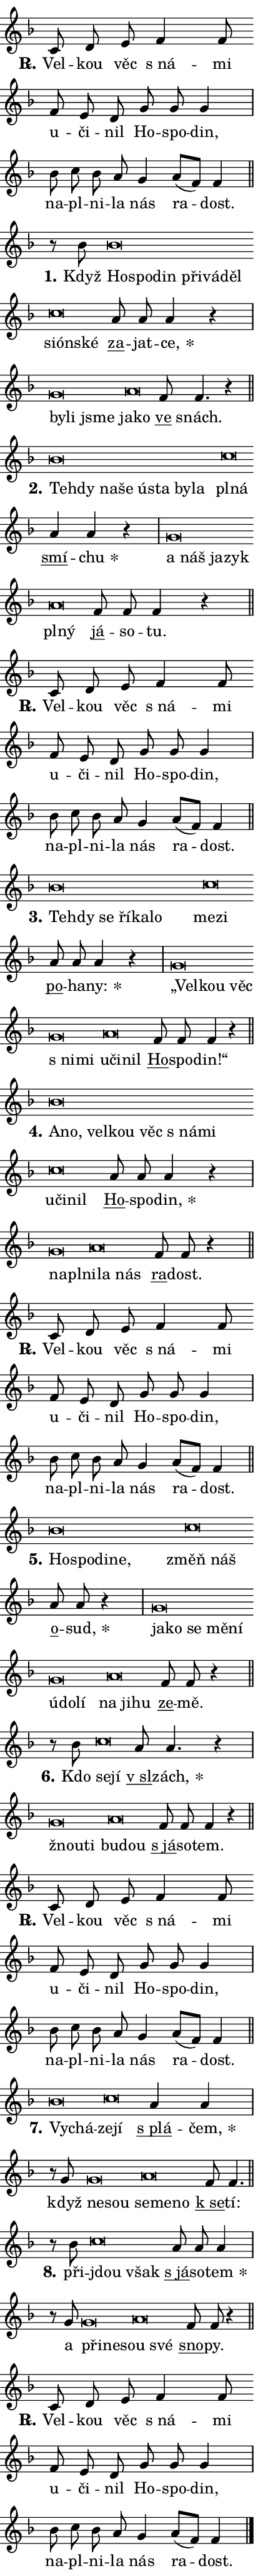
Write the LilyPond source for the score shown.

\version "2.24.0"
\header { tagline = "" }
\paper {
  indent = 0\cm
  top-margin = 0\cm
  right-margin = 0.13\cm % to fit lyric hyphens
  bottom-margin = 0\cm
  left-margin = 0\cm
  paper-width = 7\cm
  page-breaking = #ly:one-page-breaking
  system-system-spacing.basic-distance = #11
  score-system-spacing.basic-distance = #11
  ragged-last = ##f
}


%% Author: Thomas Morley
%% https://lists.gnu.org/archive/html/lilypond-user/2020-05/msg00002.html
#(define (line-position grob)
"Returns position of @var[grob} in current system:
   @code{'start}, if at first time-step
   @code{'end}, if at last time-step
   @code{'middle} otherwise
"
  (let* ((col (ly:item-get-column grob))
         (ln (ly:grob-object col 'left-neighbor))
         (rn (ly:grob-object col 'right-neighbor))
         (col-to-check-left (if (ly:grob? ln) ln col))
         (col-to-check-right (if (ly:grob? rn) rn col))
         (break-dir-left
           (and
             (ly:grob-property col-to-check-left 'non-musical #f)
             (ly:item-break-dir col-to-check-left)))
         (break-dir-right
           (and
             (ly:grob-property col-to-check-right 'non-musical #f)
             (ly:item-break-dir col-to-check-right))))
        (cond ((eqv? 1 break-dir-left) 'start)
              ((eqv? -1 break-dir-right) 'end)
              (else 'middle))))

#(define (tranparent-at-line-position vctor)
  (lambda (grob)
  "Relying on @code{line-position} select the relevant enry from @var{vctor}.
Used to determine transparency,"
    (case (line-position grob)
      ((end) (not (vector-ref vctor 0)))
      ((middle) (not (vector-ref vctor 1)))
      ((start) (not (vector-ref vctor 2))))))

noteHeadBreakVisibility =
#(define-music-function (break-visibility)(vector?)
"Makes @code{NoteHead}s transparent relying on @var{break-visibility}"
#{
  \override NoteHead.transparent =
    #(tranparent-at-line-position break-visibility)
#})

#(define delete-ledgers-for-transparent-note-heads
  (lambda (grob)
    "Reads whether a @code{NoteHead} is transparent.
If so this @code{NoteHead} is removed from @code{'note-heads} from
@var{grob}, which is supposed to be @code{LedgerLineSpanner}.
As a result ledgers are not printed for this @code{NoteHead}"
    (let* ((nhds-array (ly:grob-object grob 'note-heads))
           (nhds-list
             (if (ly:grob-array? nhds-array)
                 (ly:grob-array->list nhds-array)
                 '()))
           ;; Relies on the transparent-property being done before
           ;; Staff.LedgerLineSpanner.after-line-breaking is executed.
           ;; This is fragile ...
           (to-keep
             (remove
               (lambda (nhd)
                 (ly:grob-property nhd 'transparent #f))
               nhds-list)))
      ;; TODO find a better method to iterate over grob-arrays, similiar
      ;; to filter/remove etc for lists
      ;; For now rebuilt from scratch
      (set! (ly:grob-object grob 'note-heads)  '())
      (for-each
        (lambda (nhd)
          (ly:pointer-group-interface::add-grob grob 'note-heads nhd))
        to-keep))))

squashNotes = {
  \override NoteHead.X-extent = #'(-0.2 . 0.2)
  \override NoteHead.Y-extent = #'(-0.75 . 0)
  \override NoteHead.stencil =
    #(lambda (grob)
       (let ((pos (ly:grob-property grob 'staff-position)))
         (begin
           (if (< pos -7) (display "ERROR: Lower brevis then expected\n") (display ""))
           (if (<= pos -6) ly:text-interface::print ly:note-head::print))))
}
unSquashNotes = {
  \revert NoteHead.X-extent
  \revert NoteHead.Y-extent
  \revert NoteHead.stencil
}

hideNotes = \noteHeadBreakVisibility #begin-of-line-visible
unHideNotes = \noteHeadBreakVisibility #all-visible

% work-around for resetting accidentals
% https://lilypond.org/doc/v2.23/Documentation/notation/displaying-rhythms#unmetered-music
cadenzaMeasure = {
  \cadenzaOff
  \partial 1024 s1024
  \cadenzaOn
}

#(define-markup-command (accent layout props text) (markup?)
  "Underline accented syllable"
  (interpret-markup layout props
    #{\markup \override #'(offset . 4.3) \underline { #text }#}))

responsum = \markup \concat {
  "R" \hspace #-1.05 \path #0.1 #'((moveto 0 0.07) (lineto 0.9 0.8)) \hspace #0.05 "."
}

spaceSize = #0.6828661417322834 % exact space size for TeX Gyre Schola

\layout {
  \context {
    \Staff
    \remove "Time_signature_engraver"
    \override LedgerLineSpanner.after-line-breaking = #delete-ledgers-for-transparent-note-heads
  }
  \context {
    \Lyrics {
      \override LyricSpace.minimum-distance = \spaceSize
      \override LyricText.font-name = #"TeX Gyre Schola"
      \override LyricText.font-size = 1
      \override StanzaNumber.font-name = #"TeX Gyre Schola Bold"
      \override StanzaNumber.font-size = 1
    }
  }
  \context {
    \Score 
    \override NoteHead.text =
      #(lambda (grob) 
        (let ((pos (ly:grob-property grob 'staff-position)))
          #{\markup {
            \combine
              \halign #-0.55 \raise #(if (= pos -6) 0 0.5) \override #'(thickness . 2) \draw-line #'(3.2 . 0)
              \musicglyph "noteheads.sM1"
          }#}))
  }
}

% magnetic-lyrics.ily
%
%   written by
%     Jean Abou Samra <jean@abou-samra.fr>
%     Werner Lemberg <wl@gnu.org>
%
%   adapted by
%     Jiri Hon <jiri.hon@gmail.com>
%
% Version 2022-Apr-15

% https://www.mail-archive.com/lilypond-user@gnu.org/msg149350.html

#(define (Left_hyphen_pointer_engraver context)
   "Collect syllable-hyphen-syllable occurrences in lyrics and store
them in properties.  This engraver only looks to the left.  For
example, if the lyrics input is @code{foo -- bar}, it does the
following.

@itemize @bullet
@item
Set the @code{text} property of the @code{LyricHyphen} grob between
@q{foo} and @q{bar} to @code{foo}.

@item
Set the @code{left-hyphen} property of the @code{LyricText} grob with
text @q{foo} to the @code{LyricHyphen} grob between @q{foo} and
@q{bar}.
@end itemize

Use this auxiliary engraver in combination with the
@code{lyric-@/text::@/apply-@/magnetic-@/offset!} hook."
   (let ((hyphen #f)
         (text #f))
     (make-engraver
      (acknowledgers
       ((lyric-syllable-interface engraver grob source-engraver)
        (set! text grob)))
      (end-acknowledgers
       ((lyric-hyphen-interface engraver grob source-engraver)
        ;(when (not (grob::has-interface grob 'lyric-space-interface))
          (set! hyphen grob)));)
      ((stop-translation-timestep engraver)
       (when (and text hyphen)
         (ly:grob-set-object! text 'left-hyphen hyphen))
       (set! text #f)
       (set! hyphen #f)))))

#(define (lyric-text::apply-magnetic-offset! grob)
   "If the space between two syllables is less than the value in
property @code{LyricText@/.details@/.squash-threshold}, move the right
syllable to the left so that it gets concatenated with the left
syllable.

Use this function as a hook for
@code{LyricText@/.after-@/line-@/breaking} if the
@code{Left_@/hyphen_@/pointer_@/engraver} is active."
   (let ((hyphen (ly:grob-object grob 'left-hyphen #f)))
     (when hyphen
       (let ((left-text (ly:spanner-bound hyphen LEFT)))
         (when (grob::has-interface left-text 'lyric-syllable-interface)
           (let* ((common (ly:grob-common-refpoint grob left-text X))
                  (this-x-ext (ly:grob-extent grob common X))
                  (left-x-ext
                   (begin
                     ;; Trigger magnetism for left-text.
                     (ly:grob-property left-text 'after-line-breaking)
                     (ly:grob-extent left-text common X)))
                  ;; `delta` is the gap width between two syllables.
                  (delta (- (interval-start this-x-ext)
                            (interval-end left-x-ext)))
                  (details (ly:grob-property grob 'details))
                  (threshold (assoc-get 'squash-threshold details 0.2)))
             (when (< delta threshold)
               (let* (;; We have to manipulate the input text so that
                      ;; ligatures crossing syllable boundaries are not
                      ;; disabled.  For languages based on the Latin
                      ;; script this is essentially a beautification.
                      ;; However, for non-Western scripts it can be a
                      ;; necessity.
                      (lt (ly:grob-property left-text 'text))
                      (rt (ly:grob-property grob 'text))
                      (is-space (grob::has-interface hyphen 'lyric-space-interface))
                      (space (if is-space " " ""))
                      (extra-delta (if is-space spaceSize 0))
                      ;; Append new syllable.
                      (ltrt-space (if (and (string? lt) (string? rt))
                                (string-append lt space rt)
                                (make-concat-markup (list lt space rt))))
                      ;; Right-align `ltrt` to the right side.
                      (ltrt-space-markup (grob-interpret-markup
                               grob
                               (make-translate-markup
                                (cons (interval-length this-x-ext) 0)
                                (make-right-align-markup ltrt-space)))))
                 (begin
                   ;; Don't print `left-text`.
                   (ly:grob-set-property! left-text 'stencil #f)
                   ;; Set text and stencil (which holds all collected
                   ;; syllables so far) and shift it to the left.
                   (ly:grob-set-property! grob 'text ltrt-space)
                   (ly:grob-set-property! grob 'stencil ltrt-space-markup)
                   (ly:grob-translate-axis! grob (- (- delta extra-delta)) X))))))))))


#(define (lyric-hyphen::displace-bounds-first grob)
   ;; Make very sure this callback isn't triggered too early.
   (let ((left (ly:spanner-bound grob LEFT))
         (right (ly:spanner-bound grob RIGHT)))
     (ly:grob-property left 'after-line-breaking)
     (ly:grob-property right 'after-line-breaking)
     (ly:lyric-hyphen::print grob)))

squashThreshold = #0.4

\layout {
  \context {
    \Lyrics
    \consists #Left_hyphen_pointer_engraver
    \override LyricText.after-line-breaking =
      #lyric-text::apply-magnetic-offset!
    \override LyricHyphen.stencil = #lyric-hyphen::displace-bounds-first
    \override LyricText.details.squash-threshold = \squashThreshold
    \override LyricHyphen.minimum-distance = 0
    \override LyricHyphen.minimum-length = \squashThreshold
  }
}

squashText = \override LyricText.details.squash-threshold = 9999
unSquashText = \override LyricText.details.squash-threshold = \squashThreshold

leftText = \override LyricText.self-alignment-X = #LEFT
unLeftText = \revert LyricText.self-alignment-X

starOffset = #(lambda (grob) 
                (let ((x_offset (ly:self-alignment-interface::aligned-on-x-parent grob)))
                  (if (= x_offset 0) 0 (+ x_offset 1.2))))

star = #(define-music-function (syllable)(string?)
"Append star separator at the end of a syllable"
#{
  \once \override LyricText.X-offset = #starOffset
  \lyricmode { \markup {
    #syllable
    \override #'((font-name . "TeX Gyre Schola Bold")) \hspace #0.2 \lower #0.65 \larger "*"
  } }
#})

starAccent = #(define-music-function (syllable)(string?)
"Append star separator at the end of a syllable and make accent"
#{
  \once \override LyricText.X-offset = #starOffset
  \lyricmode { \markup {
    \accent #syllable
    \override #'((font-name . "TeX Gyre Schola Bold")) \hspace #0.2 \lower #0.65 \larger "*"
  } }
#})

breath = #(define-music-function (syllable)(string?)
"Append breathing indicator at the end of a syllable"
#{
  \lyricmode { \markup { #syllable "+" } }
#})

optionalBreath = #(define-music-function (syllable)(string?)
"Append optional breathing indicator at the end of a syllable"
#{
  \lyricmode { \markup { #syllable "(+)" } }
#})


\score {
    <<
        \new Voice = "melody" { \cadenzaOn \key f \major \relative { c'8 d e f4 f8 \bar "" f e d \bar "" g g g4 \cadenzaMeasure \bar "|" bes8 c bes a g4 \bar "" a8[( f)] f4 \cadenzaMeasure \bar "||" \break } }
        \new Lyrics \lyricsto "melody" { \lyricmode { \set stanza = \responsum
Vel -- kou věc "s ná" -- mi u -- či -- nil Ho -- spo -- din, na -- pl -- ni -- la nás ra -- dost. } }
    >>
    \layout {}
}

\score {
    <<
        \new Voice = "melody" { \cadenzaOn \key f \major \relative { r8 bes' \squashNotes bes\breve*1/16 \hideNotes \breve*1/16 \bar "" \breve*1/16 \bar "" \breve*1/16 \bar "" \breve*1/16 \breve*1/16 \bar "" \unHideNotes \unSquashNotes \squashNotes c\breve*1/16 \hideNotes \breve*1/16 \breve*1/16 \bar "" \unHideNotes \unSquashNotes \bar "" a8 a a4 r \cadenzaMeasure \bar "|" \squashNotes g\breve*1/16 \hideNotes \breve*1/16 \breve*1/16 \bar "" \unHideNotes \unSquashNotes \squashNotes a\breve*1/16 \hideNotes \breve*1/16 \bar "" \unHideNotes \unSquashNotes \bar "" f8 f4. r4 \cadenzaMeasure \bar "||" \break } }
        \new Lyrics \lyricsto "melody" { \lyricmode { \set stanza = "1."
Když \leftText Ho -- \squashText spo -- din při -- vá -- děl \leftText \unLeftText \unSquashText si -- \squashText ón -- ské \unLeftText \unSquashText \markup \accent za -- jat -- \star ce, \leftText by -- \squashText li jsme \leftText \unLeftText \unSquashText ja -- \squashText ko \unLeftText \unSquashText \markup \accent ve snách. } }
    >>
    \layout {}
}

\score {
    <<
        \new Voice = "melody" { \cadenzaOn \key f \major \relative { \squashNotes bes'\breve*1/16 \hideNotes \breve*1/16 \bar "" \breve*1/16 \bar "" \breve*1/16 \bar "" \breve*1/16 \bar "" \breve*1/16 \bar "" \breve*1/16 \breve*1/16 \bar "" \unHideNotes \unSquashNotes \squashNotes c\breve*1/16 \hideNotes \breve*1/16 \bar "" \unHideNotes \unSquashNotes \bar "" \bar "" a4 a r \cadenzaMeasure \bar "|" \squashNotes g\breve*1/16 \hideNotes \breve*1/16 \bar "" \breve*1/16 \breve*1/16 \bar "" \unHideNotes \unSquashNotes \squashNotes a\breve*1/16 \hideNotes \breve*1/16 \bar "" \unHideNotes \unSquashNotes \bar "" f8 f f4 r \cadenzaMeasure \bar "||" \break } }
        \new Lyrics \lyricsto "melody" { \lyricmode { \set stanza = "2."
\leftText Teh -- \squashText dy na -- še ú -- sta by -- la \leftText \unLeftText \unSquashText pl -- \squashText ná \unLeftText \unSquashText \markup \accent smí -- \star chu \leftText a \squashText náš ja -- zyk \leftText \unLeftText \unSquashText pl -- \squashText ný \unLeftText \unSquashText \markup \accent já -- so -- tu. } }
    >>
    \layout {}
}

\score {
    <<
        \new Voice = "melody" { \cadenzaOn \key f \major \relative { c'8 d e f4 f8 \bar "" f e d \bar "" g g g4 \cadenzaMeasure \bar "|" bes8 c bes a g4 \bar "" a8[( f)] f4 \cadenzaMeasure \bar "||" \break } }
        \new Lyrics \lyricsto "melody" { \lyricmode { \set stanza = \responsum
Vel -- kou věc "s ná" -- mi u -- či -- nil Ho -- spo -- din, na -- pl -- ni -- la nás ra -- dost. } }
    >>
    \layout {}
}

\score {
    <<
        \new Voice = "melody" { \cadenzaOn \key f \major \relative { \squashNotes bes'\breve*1/16 \hideNotes \breve*1/16 \bar "" \breve*1/16 \bar "" \breve*1/16 \bar "" \breve*1/16 \breve*1/16 \bar "" \unHideNotes \unSquashNotes \squashNotes c\breve*1/16 \hideNotes \breve*1/16 \bar "" \unHideNotes \unSquashNotes \bar "" a8 a a4 r \cadenzaMeasure \bar "|" \squashNotes g\breve*1/16 \hideNotes \breve*1/16 \bar "" \breve*1/16 \bar "" \breve*1/16 \breve*1/16 \bar "" \unHideNotes \unSquashNotes \squashNotes a\breve*1/16 \hideNotes \breve*1/16 \breve*1/16 \bar "" \unHideNotes \unSquashNotes \bar "" f8 f f4 r \cadenzaMeasure \bar "||" \break } }
        \new Lyrics \lyricsto "melody" { \lyricmode { \set stanza = "3."
\leftText Teh -- \squashText dy se ří -- ka -- lo \leftText \unLeftText \unSquashText me -- \squashText zi \unLeftText \unSquashText \markup \accent po -- ha -- \star ny: \leftText „Vel -- \squashText kou věc "s ni" -- mi \leftText \unLeftText \unSquashText u -- \squashText či -- nil \unLeftText \unSquashText \markup \accent Ho -- spo -- din!“ } }
    >>
    \layout {}
}

\score {
    <<
        \new Voice = "melody" { \cadenzaOn \key f \major \relative { \squashNotes bes'\breve*1/16 \hideNotes \breve*1/16 \bar "" \breve*1/16 \bar "" \breve*1/16 \bar "" \breve*1/16 \bar "" \breve*1/16 \breve*1/16 \bar "" \unHideNotes \unSquashNotes \squashNotes c\breve*1/16 \hideNotes \breve*1/16 \breve*1/16 \bar "" \unHideNotes \unSquashNotes \bar "" a8 a a4 r \cadenzaMeasure \bar "|" \squashNotes g\breve*1/16 \hideNotes \breve*1/16 \bar "" \unHideNotes \unSquashNotes \squashNotes a\breve*1/16 \hideNotes \breve*1/16 \breve*1/16 \bar "" \unHideNotes \unSquashNotes \bar "" f8 f r4 \cadenzaMeasure \bar "||" \break } }
        \new Lyrics \lyricsto "melody" { \lyricmode { \set stanza = "4."
\leftText A -- \squashText no, vel -- kou věc "s ná" -- mi \leftText \unLeftText \unSquashText u -- \squashText či -- nil \unLeftText \unSquashText \markup \accent Ho -- spo -- \star din, \leftText na -- \squashText pl -- \leftText \unLeftText \unSquashText ni -- \squashText la nás \unLeftText \unSquashText \markup \accent ra -- dost. } }
    >>
    \layout {}
}

\score {
    <<
        \new Voice = "melody" { \cadenzaOn \key f \major \relative { c'8 d e f4 f8 \bar "" f e d \bar "" g g g4 \cadenzaMeasure \bar "|" bes8 c bes a g4 \bar "" a8[( f)] f4 \cadenzaMeasure \bar "||" \break } }
        \new Lyrics \lyricsto "melody" { \lyricmode { \set stanza = \responsum
Vel -- kou věc "s ná" -- mi u -- či -- nil Ho -- spo -- din, na -- pl -- ni -- la nás ra -- dost. } }
    >>
    \layout {}
}

\score {
    <<
        \new Voice = "melody" { \cadenzaOn \key f \major \relative { \squashNotes bes'\breve*1/16 \hideNotes \breve*1/16 \bar "" \breve*1/16 \breve*1/16 \bar "" \unHideNotes \unSquashNotes \squashNotes c\breve*1/16 \hideNotes \breve*1/16 \bar "" \unHideNotes \unSquashNotes \bar "" a8 a r4 \cadenzaMeasure \bar "|" \squashNotes g\breve*1/16 \hideNotes \breve*1/16 \bar "" \breve*1/16 \bar "" \breve*1/16 \bar "" \breve*1/16 \bar "" \breve*1/16 \bar "" \breve*1/16 \breve*1/16 \bar "" \unHideNotes \unSquashNotes \squashNotes a\breve*1/16 \hideNotes \breve*1/16 \breve*1/16 \bar "" \unHideNotes \unSquashNotes \bar "" f8 f r4 \cadenzaMeasure \bar "||" \break } }
        \new Lyrics \lyricsto "melody" { \lyricmode { \set stanza = "5."
\leftText Ho -- \squashText spo -- di -- ne, \leftText \unLeftText \unSquashText změň \squashText náš \unLeftText \unSquashText \markup \accent o -- \star sud, \leftText ja -- \squashText ko se mě -- ní ú -- do -- lí \leftText \unLeftText \unSquashText na \squashText ji -- hu \unLeftText \unSquashText \markup \accent ze -- mě. } }
    >>
    \layout {}
}

\score {
    <<
        \new Voice = "melody" { \cadenzaOn \key f \major \relative { r8 bes' \squashNotes c\breve*1/16 \hideNotes \breve*1/16 \bar "" \unHideNotes \unSquashNotes \bar "" a8 a4. r4 \cadenzaMeasure \bar "|" \squashNotes g\breve*1/16 \hideNotes \breve*1/16 \bar "" \unHideNotes \unSquashNotes \squashNotes a\breve*1/16 \hideNotes \breve*1/16 \bar "" \unHideNotes \unSquashNotes \bar "" f8 f f4 r \cadenzaMeasure \bar "||" \break } }
        \new Lyrics \lyricsto "melody" { \lyricmode { \set stanza = "6."
Kdo \leftText se -- \squashText jí \unLeftText \unSquashText \markup \accent "v sl" -- \star zách, \leftText žnou -- \squashText ti \leftText \unLeftText \unSquashText bu -- \squashText dou \unLeftText \unSquashText \markup \accent "s já" -- so -- tem. } }
    >>
    \layout {}
}

\score {
    <<
        \new Voice = "melody" { \cadenzaOn \key f \major \relative { c'8 d e f4 f8 \bar "" f e d \bar "" g g g4 \cadenzaMeasure \bar "|" bes8 c bes a g4 \bar "" a8[( f)] f4 \cadenzaMeasure \bar "||" \break } }
        \new Lyrics \lyricsto "melody" { \lyricmode { \set stanza = \responsum
Vel -- kou věc "s ná" -- mi u -- či -- nil Ho -- spo -- din, na -- pl -- ni -- la nás ra -- dost. } }
    >>
    \layout {}
}

\score {
    <<
        \new Voice = "melody" { \cadenzaOn \key f \major \relative { \squashNotes bes'\breve*1/16 \hideNotes \breve*1/16 \bar "" \unHideNotes \unSquashNotes \squashNotes c\breve*1/16 \hideNotes \breve*1/16 \bar "" \unHideNotes \unSquashNotes \bar "" \bar "" a4 a \cadenzaMeasure \bar "|" r8 g \squashNotes g\breve*1/16 \hideNotes \breve*1/16 \bar "" \unHideNotes \unSquashNotes \squashNotes a\breve*1/16 \hideNotes \breve*1/16 \breve*1/16 \bar "" \unHideNotes \unSquashNotes \bar "" f8 f4. \cadenzaMeasure \bar "||" \break } }
        \new Lyrics \lyricsto "melody" { \lyricmode { \set stanza = "7."
\leftText Vy -- \squashText chá -- \leftText \unLeftText \unSquashText ze -- \squashText jí \unLeftText \unSquashText \markup \accent "s plá" -- \star čem, když \leftText ne -- \squashText sou \leftText \unLeftText \unSquashText se -- \squashText me -- no \unLeftText \unSquashText \markup \accent "k se" -- tí: } }
    >>
    \layout {}
}

\score {
    <<
        \new Voice = "melody" { \cadenzaOn \key f \major \relative { r8 bes' \squashNotes c\breve*1/16 \hideNotes \breve*1/16 \bar "" \unHideNotes \unSquashNotes \bar "" a8 a a4 \cadenzaMeasure \bar "|" r8 g \squashNotes g\breve*1/16 \hideNotes \breve*1/16 \bar "" \unHideNotes \unSquashNotes \squashNotes a\breve*1/16 \hideNotes \breve*1/16 \bar "" \unHideNotes \unSquashNotes \bar "" f8 f r4 \cadenzaMeasure \bar "||" \break } }
        \new Lyrics \lyricsto "melody" { \lyricmode { \set stanza = "8."
při -- \leftText jdou \squashText však \unLeftText \unSquashText \markup \accent "s já" -- so -- \star tem a \leftText při -- \squashText ne -- \leftText \unLeftText \unSquashText sou \squashText své \unLeftText \unSquashText \markup \accent sno -- py. } }
    >>
    \layout {}
}

\score {
    <<
        \new Voice = "melody" { \cadenzaOn \key f \major \relative { c'8 d e f4 f8 \bar "" f e d \bar "" g g g4 \cadenzaMeasure \bar "|" bes8 c bes a g4 \bar "" a8[( f)] f4 \cadenzaMeasure \bar "||" \break } \bar "|." }
        \new Lyrics \lyricsto "melody" { \lyricmode { \set stanza = \responsum
Vel -- kou věc "s ná" -- mi u -- či -- nil Ho -- spo -- din, na -- pl -- ni -- la nás ra -- dost. } }
    >>
    \layout {}
}
